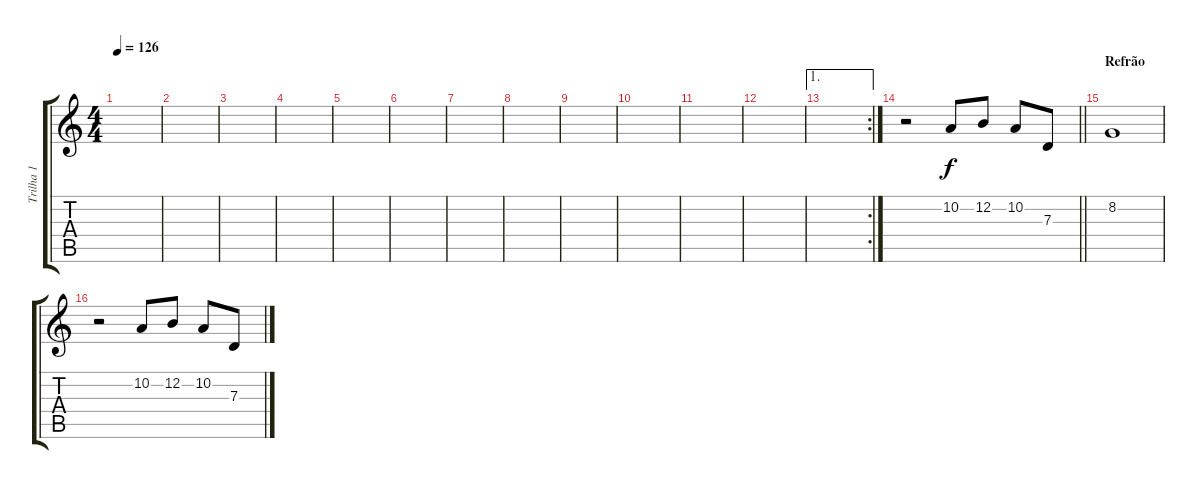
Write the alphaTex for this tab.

\track ("Trilha 1" "Trilha 1") {instrument brightacousticpiano}
\staff {score tabs}
\tuning (E4 B3 G3 D3 A2 E2) {hide}
\ts (4 4)
\tempo 126
\clef g2
\ks c
|
|
|
|
|
|
|
|
|
|
|
|
\ae 1
\rc 2
|
\barLineRight lightlight
r.2 10.2.8 12.2.8 10.2.8 7.3.8 |
\section ("" "Refrão")
8.2.1 |
r.2 10.2.8 12.2.8 10.2.8 7.3.8
